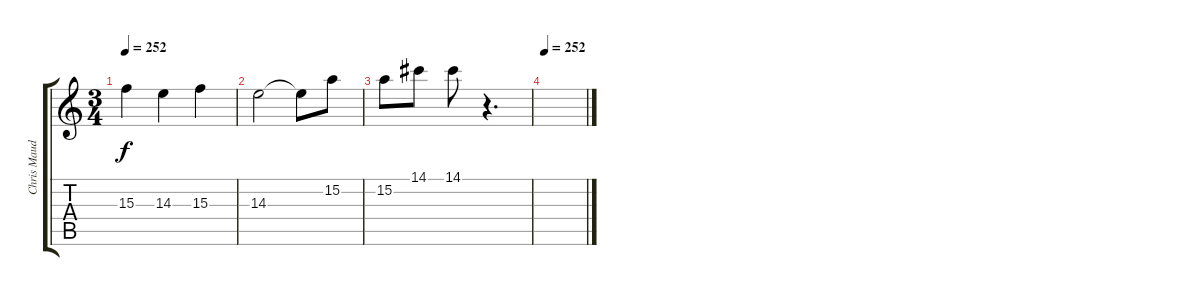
\track ("Chris Maudling (Lead)" "Chris Maud") {instrument distortionguitar}
\staff {score tabs}
\tuning (B3 Gb3 D3 A2 E2 B1) {hide}
\ts (3 4)
\tempo 252
\clef g2
\ks c
15.3{t}.4{dy f} 14.3.4 15.3.4 |
14.3.2 14.3{t}.8 15.2.8 |
15.2.8 14.1.8 14.1.8 r.4{d} |
\tempo 252
